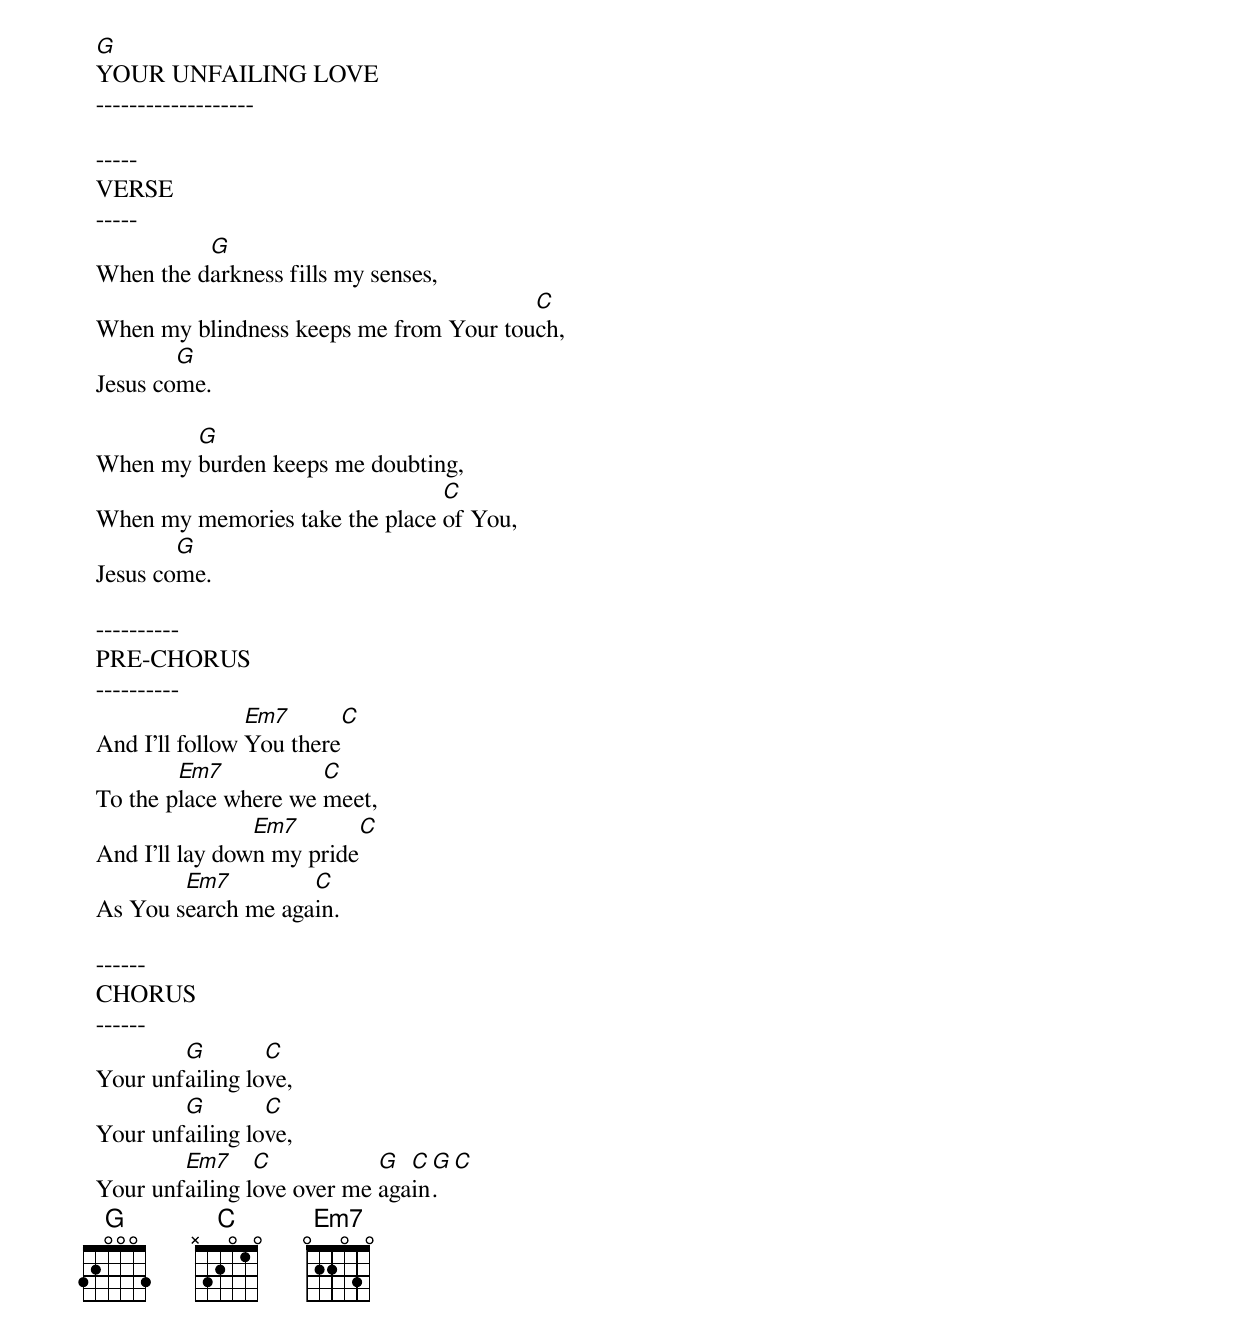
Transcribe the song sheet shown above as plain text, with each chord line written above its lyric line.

  G
  YOUR UNFAILING LOVE
  -------------------

  -----
  VERSE
  -----
            G
  When the darkness fills my senses,
                                          C
  When my blindness keeps me from Your touch,
          G
  Jesus come.

          G
  When my burden keeps me doubting,
                                  C
  When my memories take the place of You,
          G
  Jesus come.

  ----------
  PRE-CHORUS
  ----------
                  Em7          C
  And I'll follow You there
          Em7           C
  To the place where we meet,
                  Em7            C
  And I'll lay down my pride
          Em7         C
  As You search me again.

  ------
  CHORUS
  ------
          G        C
  Your unfailing love,
          G        C
  Your unfailing love,
          Em7     C           G  C G C
  Your unfailing love over me again.
